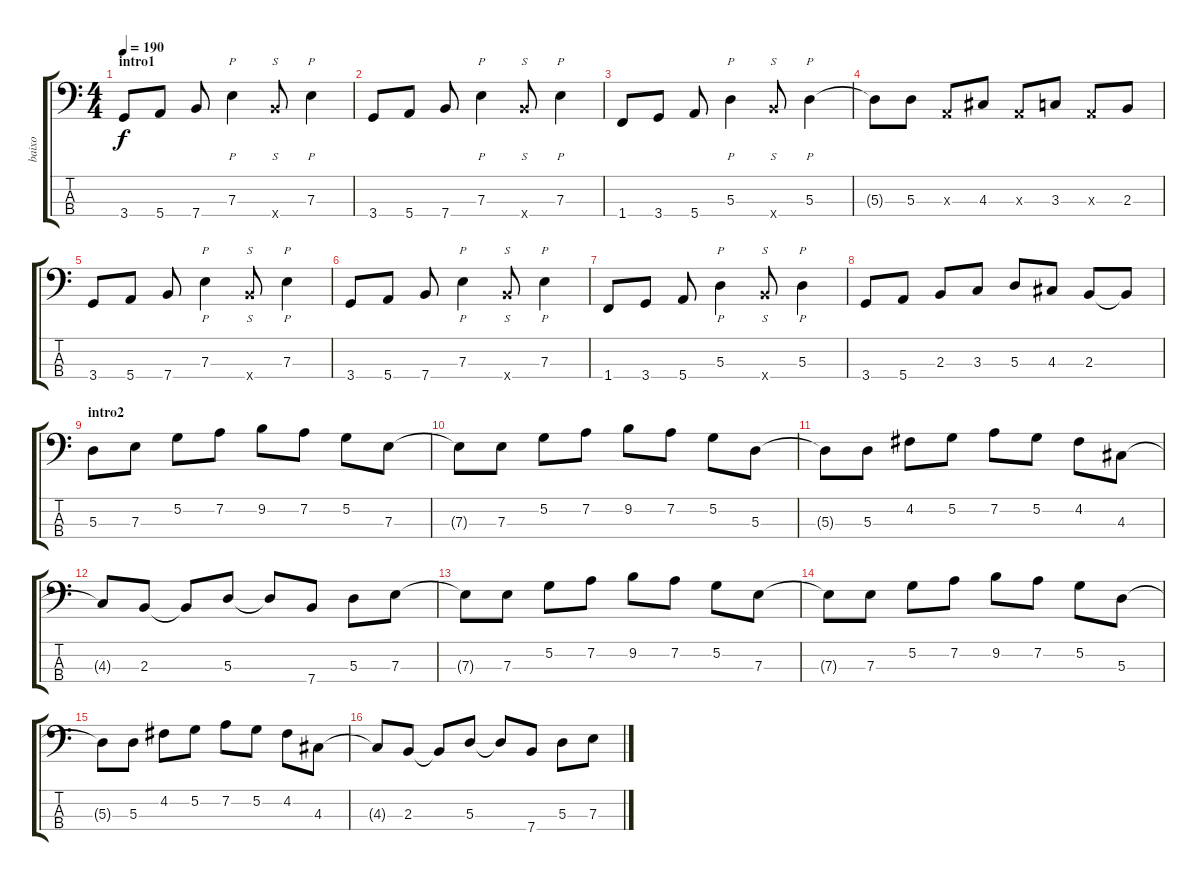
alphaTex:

\track ("baixo" "baixo") {instrument electricbassfinger}
\staff {score tabs}
\tuning (G2 D2 A1 E1) {hide}
\ts (4 4)
\section ("" "intro1")
\tempo 190
\clef f4
\ks c
3.4.8{dy f instrument electricbassfinger} 5.4.8 7.4.8 7.3.4{p} 7.4{x}.8{s} 7.3.4{p} |
3.4.8 5.4.8 7.4.8 7.3.4{p} 7.4{x}.8{s} 7.3.4{p} |
1.4.8 3.4.8 5.4.8 5.3.4{p} 7.4{x}.8{s} 5.3.4{p} |
5.3{t}.8{instrument electricbassfinger} 5.3.8 0.3{x}.8 4.3.8 0.3{x}.8 3.3.8 0.3{x}.8 2.3.8 |
3.4.8 5.4.8 7.4.8 7.3.4{p} 7.4{x}.8{s} 7.3.4{p} |
3.4.8 5.4.8 7.4.8 7.3.4{p} 7.4{x}.8{s} 7.3.4{p} |
1.4.8 3.4.8 5.4.8 5.3.4{p} 7.4{x}.8{s} 5.3.4{p} |
3.4.8 5.4.8 2.3.8 3.3.8 5.3.8 4.3.8 2.3.8 2.3{t}.8 |
\section ("" "intro2")
5.3.8 7.3.8 5.2.8 7.2.8 9.2.8 7.2.8 5.2.8 7.3.8 |
7.3{t}.8 7.3.8 5.2.8 7.2.8 9.2.8 7.2.8 5.2.8 5.3.8 |
5.3{t}.8 5.3.8 4.2.8 5.2.8 7.2.8 5.2.8 4.2.8 4.3.8 |
4.3{t}.8 2.3.8 2.3{t}.8 5.3.8 5.3{t}.8 7.4.8 5.3.8 7.3.8 |
7.3{t}.8 7.3.8 5.2.8 7.2.8 9.2.8 7.2.8 5.2.8 7.3.8 |
7.3{t}.8 7.3.8 5.2.8 7.2.8 9.2.8 7.2.8 5.2.8 5.3.8 |
5.3{t}.8 5.3.8 4.2.8 5.2.8 7.2.8 5.2.8 4.2.8 4.3.8 |
4.3{t}.8 2.3.8 2.3{t}.8 5.3.8 5.3{t}.8 7.4.8 5.3.8 7.3.8
